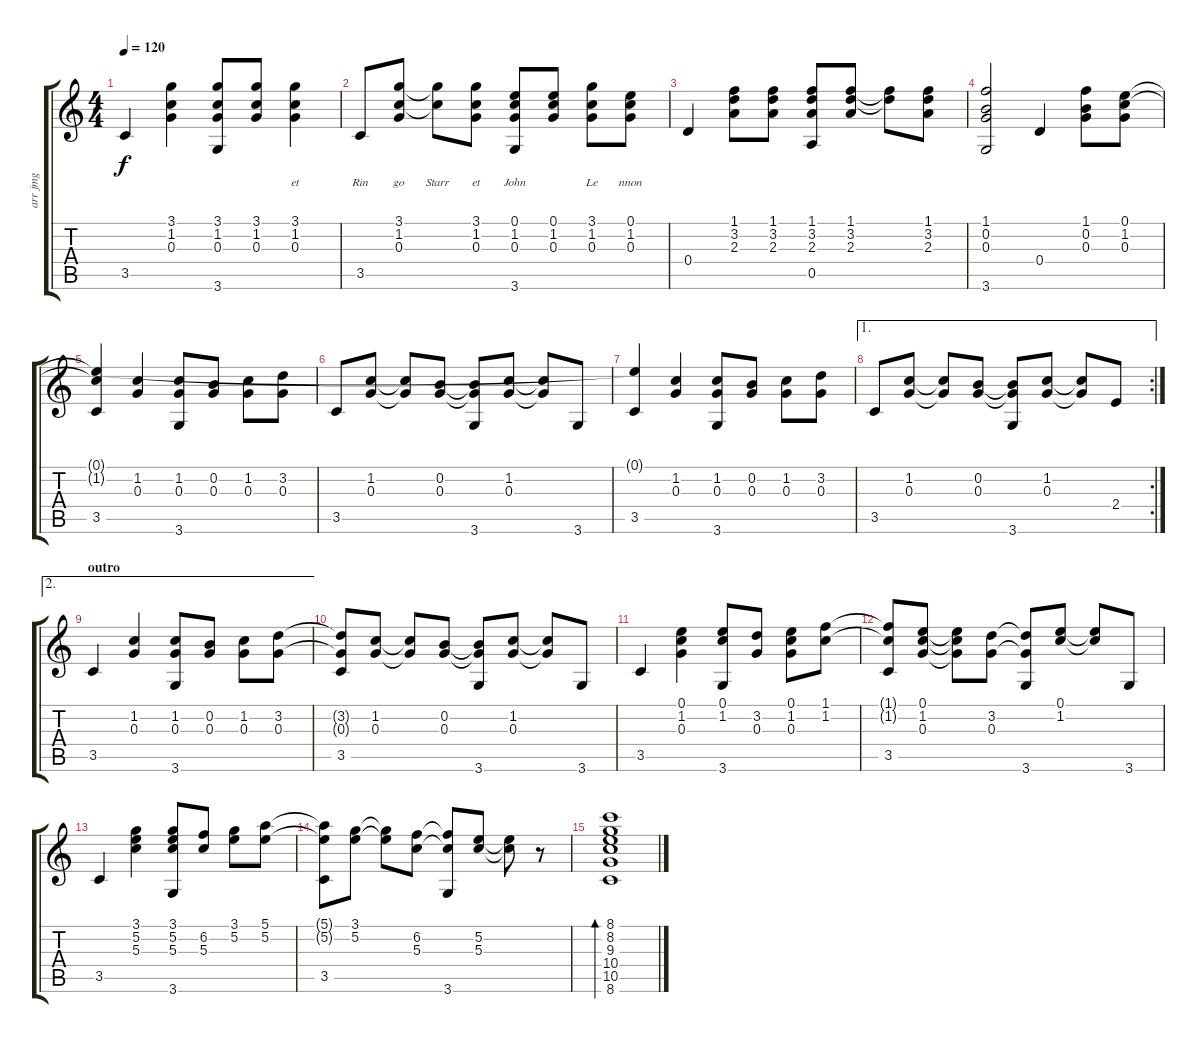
\track ("arr jmg" "arr jmg") {instrument acousticguitarnylon}
\staff {score tabs}
\tuning (E4 B3 G3 D3 A2 E2) {hide}
\ts (4 4)
\tempo 120
\clef g2
\ks c
3.5.4{lyrics (0 "") lyrics (1 "") lyrics (2 "") lyrics (3 "") lyrics (4 "") dy f} (3.1 1.2 0.3).4{lyrics (0 "") lyrics (1 "") lyrics (2 "") lyrics (3 "") lyrics (4 "")} (3.1 1.2 0.3 3.6).8{lyrics (0 "") lyrics (1 "") lyrics (2 "") lyrics (3 "") lyrics (4 "")} (3.1 1.2 0.3).8{lyrics (0 "") lyrics (1 "") lyrics (2 "") lyrics (3 "") lyrics (4 "")} (3.1 1.2 0.3).4{lyrics (0 "et") lyrics (1 "") lyrics (2 "") lyrics (3 "") lyrics (4 "")} |
3.5.8{lyrics (0 "Rin") lyrics (1 "") lyrics (2 "") lyrics (3 "") lyrics (4 "")} (3.1 1.2 0.3).8{lyrics (0 "go") lyrics (1 "") lyrics (2 "") lyrics (3 "") lyrics (4 "")} (3.1{t} 1.2{t}).8{lyrics (0 "Starr") lyrics (1 "") lyrics (2 "") lyrics (3 "") lyrics (4 "")} (3.1 1.2 0.3).8{lyrics (0 "et") lyrics (1 "") lyrics (2 "") lyrics (3 "") lyrics (4 "")} (0.1 1.2 0.3 3.6).8{lyrics (0 "John") lyrics (1 "") lyrics (2 "") lyrics (3 "") lyrics (4 "")} (0.1 1.2 0.3).8{lyrics (0 "") lyrics (1 "") lyrics (2 "") lyrics (3 "") lyrics (4 "")} (3.1 1.2 0.3).8{lyrics (0 "Le") lyrics (1 "") lyrics (2 "") lyrics (3 "") lyrics (4 "")} (0.1 1.2 0.3).8{lyrics (0 "nnon") lyrics (1 "") lyrics (2 "") lyrics (3 "") lyrics (4 "")} |
0.4.4{lyrics (0 "") lyrics (1 "") lyrics (2 "") lyrics (3 "") lyrics (4 "")} (1.1 3.2 2.3).8{lyrics (0 "") lyrics (1 "") lyrics (2 "") lyrics (3 "") lyrics (4 "")} (1.1 3.2 2.3).8{lyrics (0 "") lyrics (1 "") lyrics (2 "") lyrics (3 "") lyrics (4 "")} (1.1 3.2 2.3 0.5).8{lyrics (0 "") lyrics (1 "") lyrics (2 "") lyrics (3 "") lyrics (4 "")} (1.1 3.2 2.3).8{lyrics (0 "") lyrics (1 "") lyrics (2 "") lyrics (3 "") lyrics (4 "")} (1.1{t} 3.2{t}).8{lyrics (0 "") lyrics (1 "") lyrics (2 "") lyrics (3 "") lyrics (4 "")} (1.1 3.2 2.3).8{lyrics (0 "") lyrics (1 "") lyrics (2 "") lyrics (3 "") lyrics (4 "")} |
(1.1 0.2 0.3 3.6).2{lyrics (0 "") lyrics (1 "") lyrics (2 "") lyrics (3 "") lyrics (4 "")} 0.4.4{lyrics (0 "") lyrics (1 "") lyrics (2 "") lyrics (3 "") lyrics (4 "")} (1.1 0.2 0.3).8{lyrics (0 "") lyrics (1 "") lyrics (2 "") lyrics (3 "") lyrics (4 "")} (0.1 1.2 0.3).8{lyrics (0 "") lyrics (1 "") lyrics (2 "") lyrics (3 "") lyrics (4 "")} |
(0.1{t} 1.2{t} 3.5).4{lyrics (0 "") lyrics (1 "") lyrics (2 "") lyrics (3 "") lyrics (4 "")} (1.2 0.3).4{lyrics (0 "") lyrics (1 "") lyrics (2 "") lyrics (3 "") lyrics (4 "")} (1.2 0.3 3.6).8{lyrics (0 "") lyrics (1 "") lyrics (2 "") lyrics (3 "") lyrics (4 "")} (0.2 0.3).8{lyrics (0 "") lyrics (1 "") lyrics (2 "") lyrics (3 "") lyrics (4 "")} (1.2 0.3).8{lyrics (0 "") lyrics (1 "") lyrics (2 "") lyrics (3 "") lyrics (4 "")} (3.2 0.3).8{lyrics (0 "") lyrics (1 "") lyrics (2 "") lyrics (3 "") lyrics (4 "")} |
3.5.8{lyrics (0 "") lyrics (1 "") lyrics (2 "") lyrics (3 "") lyrics (4 "")} (1.2 0.3).8{lyrics (0 "") lyrics (1 "") lyrics (2 "") lyrics (3 "") lyrics (4 "")} (1.2{t} 0.3{t}).8{lyrics (0 "") lyrics (1 "") lyrics (2 "") lyrics (3 "") lyrics (4 "")} (0.2 0.3).8{lyrics (0 "") lyrics (1 "") lyrics (2 "") lyrics (3 "") lyrics (4 "")} (0.2{t} 0.3{t} 3.6).8{lyrics (0 "") lyrics (1 "") lyrics (2 "") lyrics (3 "") lyrics (4 "")} (1.2 0.3).8{lyrics (0 "") lyrics (1 "") lyrics (2 "") lyrics (3 "") lyrics (4 "")} (1.2{t} 0.3{t}).8 3.6.8 |
(0.1{t} 3.5).4 (1.2 0.3).4 (1.2 0.3 3.6).8 (0.2 0.3).8 (1.2 0.3).8 (3.2 0.3).8 |
\ae 1
\rc 2
3.5.8 (1.2 0.3).8 (1.2{t} 0.3{t}).8 (0.2 0.3).8 (0.2{t} 0.3{t} 3.6).8 (1.2 0.3).8 (1.2{t} 0.3{t}).8 2.4.8 |
\ae 2
\section ("" "outro")
3.5.4 (1.2 0.3).4 (1.2 0.3 3.6).8 (0.2 0.3).8 (1.2 0.3).8 (3.2 0.3).8 |
(3.2{t} 0.3{t} 3.5).8 (1.2 0.3).8 (1.2{t} 0.3{t}).8 (0.2 0.3).8 (0.2{t} 0.3{t} 3.6).8 (1.2 0.3).8 (1.2{t} 0.3{t}).8 3.6.8 |
3.5.4 (0.1 1.2 0.3).4 (0.1 1.2 3.6).8 (3.2 0.3).8 (0.1 1.2 0.3).8 (1.1 1.2).8 |
(1.1{t} 1.2{t} 3.5).8 (0.1 1.2 0.3).8 (0.1{t} 1.2{t} 0.3{t}).8 (3.2 0.3).8 (3.2{t} 0.3{t} 3.6).8 (0.1 1.2).8 (0.1{t} 1.2{t}).8 3.6.8 |
3.5.4 (3.1 5.2 5.3).4 (3.1 5.2 5.3 3.6).8 (6.2 5.3).8 (3.1 5.2).8 (5.1 5.2).8 |
(5.1{t} 5.2{t} 3.5).8 (3.1 5.2).8 (3.1{t} 5.2{t}).8 (6.2 5.3).8 (6.2{t} 5.3{t} 3.6).8 (5.2 5.3).8 (5.2{t} 5.3{t}).8 r.8 |
(8.1 8.2 9.3 10.4 10.5 8.6).1{bd 240}
